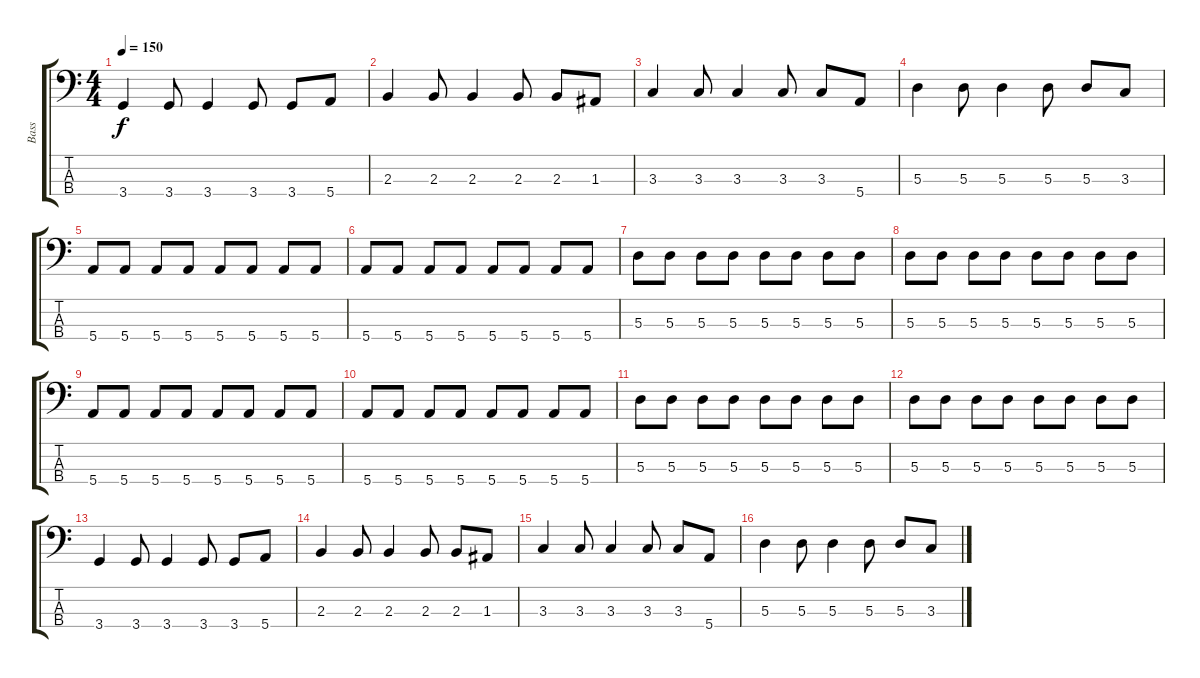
\track ("Bass" "Bass") {instrument electricbasspick}
\staff {score tabs}
\tuning (G2 D2 A1 E1) {hide}
\ts (4 4)
\tempo 150
\clef f4
\ks c
3.4.4{dy f} 3.4.8 3.4.4 3.4.8 3.4.8 5.4.8 |
2.3.4 2.3.8 2.3.4 2.3.8 2.3.8 1.3.8 |
3.3.4 3.3.8 3.3.4 3.3.8 3.3.8 5.4.8 |
5.3.4 5.3.8 5.3.4 5.3.8 5.3.8 3.3.8 |
5.4.8 5.4.8 5.4.8 5.4.8 5.4.8 5.4.8 5.4.8 5.4.8 |
5.4.8 5.4.8 5.4.8 5.4.8 5.4.8 5.4.8 5.4.8 5.4.8 |
5.3.8 5.3.8 5.3.8 5.3.8 5.3.8 5.3.8 5.3.8 5.3.8 |
5.3.8 5.3.8 5.3.8 5.3.8 5.3.8 5.3.8 5.3.8 5.3.8 |
5.4.8 5.4.8 5.4.8 5.4.8 5.4.8 5.4.8 5.4.8 5.4.8 |
5.4.8 5.4.8 5.4.8 5.4.8 5.4.8 5.4.8 5.4.8 5.4.8 |
5.3.8 5.3.8 5.3.8 5.3.8 5.3.8 5.3.8 5.3.8 5.3.8 |
5.3.8 5.3.8 5.3.8 5.3.8 5.3.8 5.3.8 5.3.8 5.3.8 |
3.4.4 3.4.8 3.4.4 3.4.8 3.4.8 5.4.8 |
2.3.4 2.3.8 2.3.4 2.3.8 2.3.8 1.3.8 |
3.3.4 3.3.8 3.3.4 3.3.8 3.3.8 5.4.8 |
5.3.4 5.3.8 5.3.4 5.3.8 5.3.8 3.3.8
